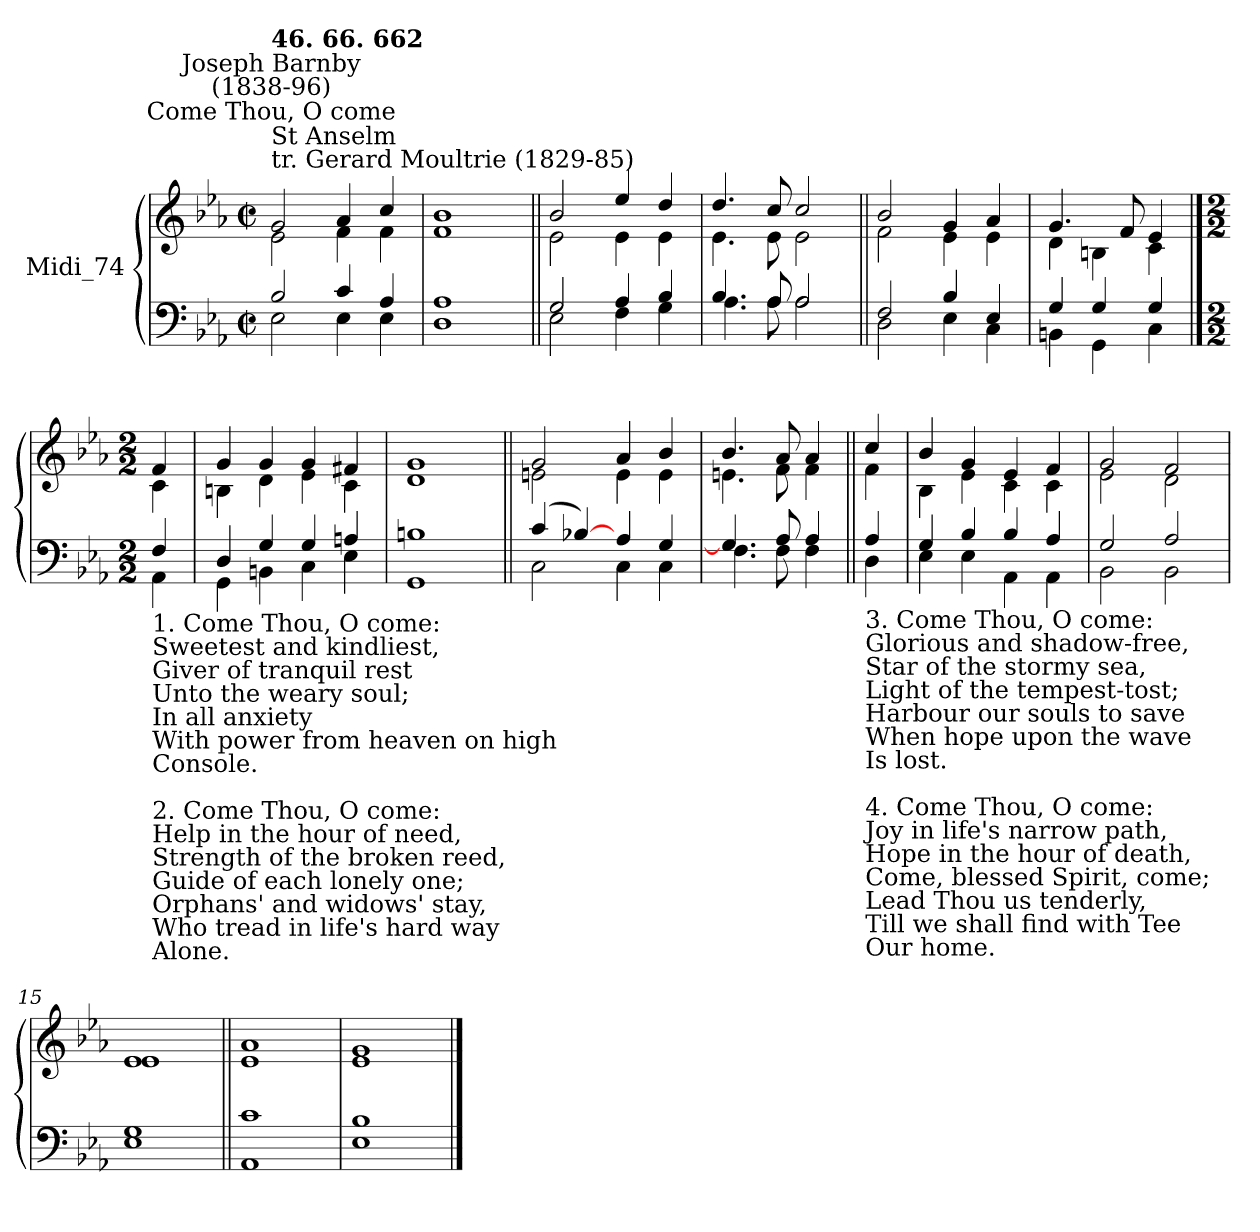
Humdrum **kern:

**kern	**kern
*part2	*part1
*staff2	*staff1
*I"Midi_74	*I"Midi_74
*clefF4	*clefG2
*k[b-e-a-]	*k[b-e-a-]
*E-:	*E-:
*M2/2	*M2/2
*met(c|)	*met(c|)
=1	=1
*^	*^
!	!	!LO:TX:a:t=St Anselm\ntr. Gerard Moultrie (1829-85)	!
!	!	!LO:TX:a:cj:t=Come Thou, O come	!
!	!	!LO:TX:a:cj:t=Joseph Barnby\n(1838-96)	!
!	!	!LO:TX:a:B:t=46. 66. 662	!
2B-/	2E-\	2g/	2e-\
4c/	4E-\	4a-/	4f\
4A-/	4E-\	4cc/	4f\
=2	=2	=2	=2
1A-/	1D\	1b-/	1f\
=3||	=3||	=3||	=3||
2G/	2E-\	2b-/	2e-\
4A-/	4F\	4ee-/	4e-\
4B-/	4G\	4dd/	4e-\
=4	=4	=4	=4
4.B-/	4.A-\	4.dd/	4.e-\
8A-/	8A-\	8cc/	8e-\
2A-/	2A-\	2cc/	2e-\
=5||	=5||	=5||	=5||
2F/	2D\	2b-/	2f\
4B-/	4E-\	4g/	4e-\
4E-/	4C\	4a-/	4e-\
=6	=6	=6	=6
4G/	4BBn\	4.g/	4d\
4G/	4GG\	.	4Bn\
.	.	8f/	.
4G/	4C\	4e-/	4c\
!!LO:LB:g=z	!!
==7	==7	==7	==7
*M2/2	*	*M2/2	*
!LO:TX:b:t=1. Come Thou, O come&colon;\nSweetest and kindliest,\nGiver of tranquil rest\nUnto the weary soul;\nIn all anxiety\nWith power from heaven on high\nConsole.\n\n2. Come Thou, O come&colon;\nHelp in the hour of need,\nStrength of the broken reed,\nGuide of each lonely one;\nOrphans' and widows' stay,\nWho tread in life's hard way\nAlone.	!	!	!
4F/	4AA-\	4f/	4c\
=8	=8	=8	=8
4D/	4GG\	4g/	4Bn\
4G/	4BBn\	4g/	4d\
4G/	4C\	4g/	4e-\
4An/	4E-\	4f#X/	4c\
=9	=9	=9	=9
1Bn/	1GG\	1g/	1d\
=10||	=10||	=10||	=10||
(>4c/	2C\	2g/	2en\
[4B-X/)	.	.	.
4A-/	4C\	4a-/	4e\
4G/	4C\	4b-/	4e\
=11	=11	=11	=11
4.G/]	4.F\	4.b-/	4.en\
8A-/	8F\	8a-/	8f\
4A-/	4F\	4a-/	4f\
=12||	=12||	=12||	=12||
!LO:TX:b:t=3. Come Thou, O come&colon;\nGlorious and shadow-free,\nStar of the stormy sea,\nLight of the tempest-tost;\nHarbour our souls to save\nWhen hope upon the wave\nIs lost.\n\n4. Come Thou, O come&colon;\nJoy in life's narrow path,\nHope in the hour of death,\nCome, blessed Spirit, come;\nLead Thou us tenderly,\nTill we shall find with Tee\nOur home.	!	!	!
4A-/	4D\	4cc/	4f\
=13	=13	=13	=13
4G/	4E-\	4b-/	4B-\
4B-/	4E-\	4g/	4e-\
4B-/	4AA-\	4e-/	4c\
4A-/	4AA-\	4f/	4c\
=14	=14	=14	=14
2G/	2BB-\	2g/	2e-\
2A-/	2BB-\	2f/	2d\
=15	=15	=15	=15
1G/	1E-\	1e-/	1e-\
=16||	=16||	=16||	=16||
1c/	1AA-\	1a-/	1e-\
=17	=17	=17	=17
1B-/	1E-\	1g/	1e-\
*v	*v	*	*
*	*v	*v
==	==
*-	*-
